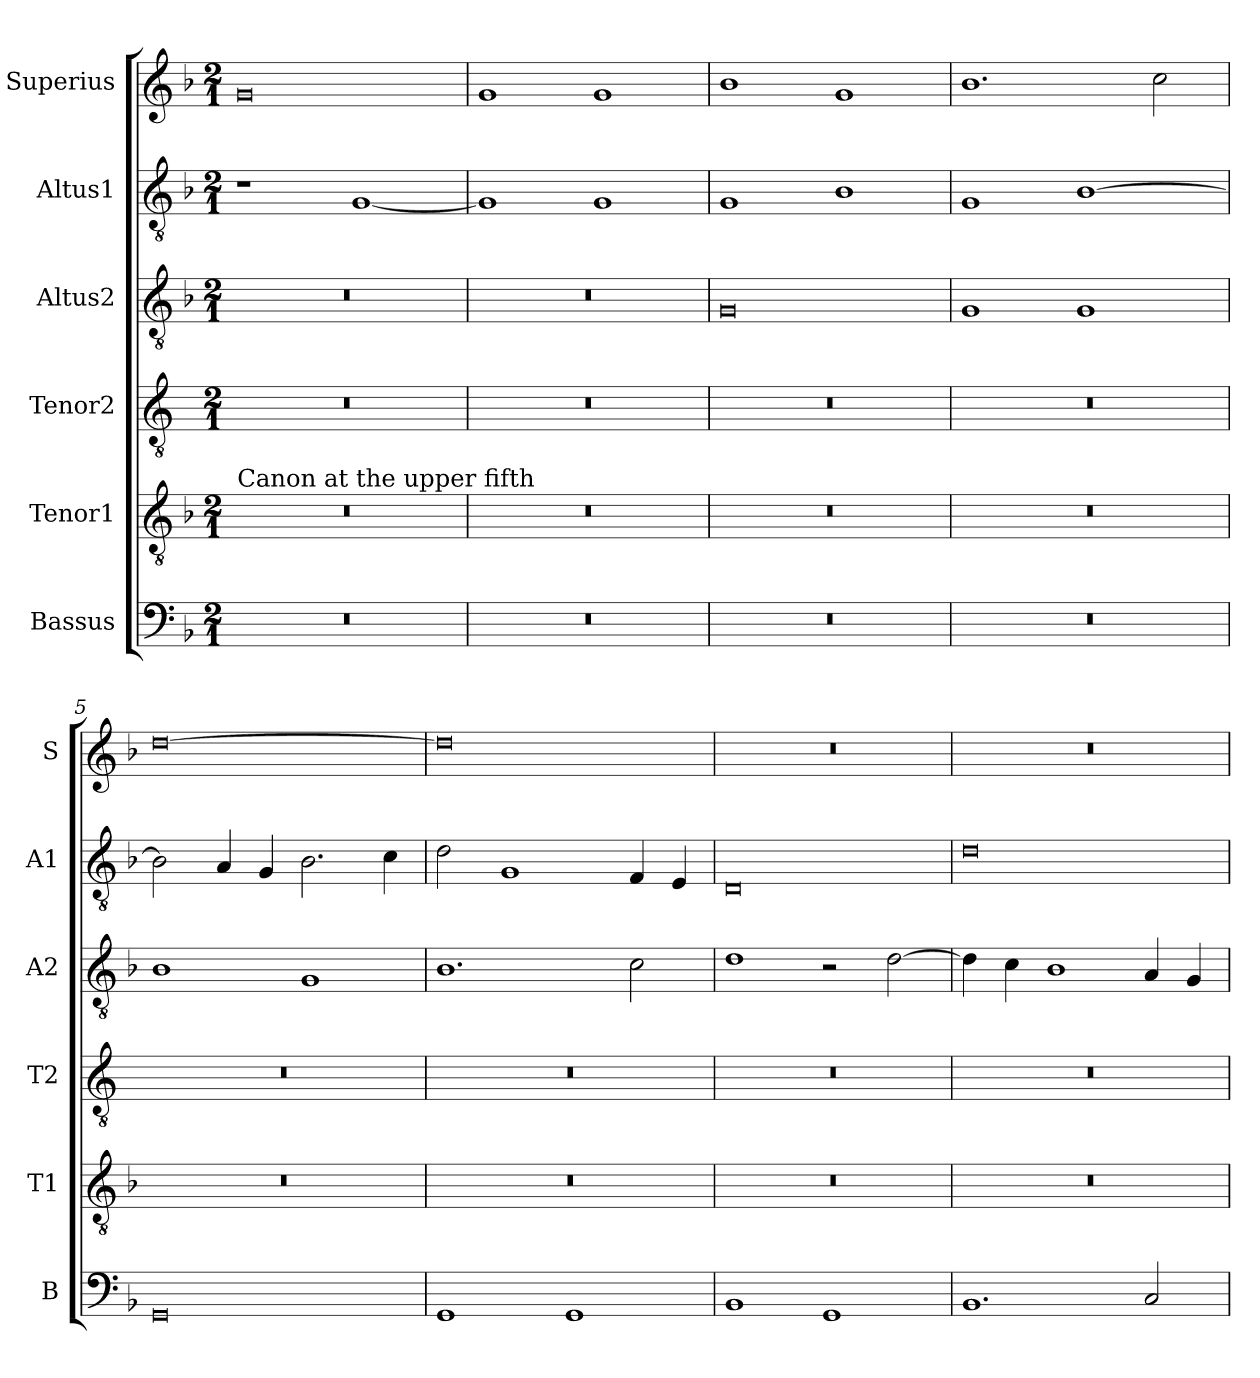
**kern	**kern	**kern	**kern	**kern	**kern
*part6	*part5	*part4	*part3	*part2	*part1
*staff6	*staff5	*staff4	*staff3	*staff2	*staff1
*I"Bassus	*I"Tenor1	*I"Tenor2	*I"Altus2	*I"Altus1	*I"Superius
*I'B	*I'T1	*I'T2	*I'A2	*I'A1	*I'S
*clefF4	*clefGv2	*clefGv2	*clefGv2	*clefGv2	*clefG2
*k[b-]	*k[b-]	*k[]	*k[b-]	*k[b-]	*k[b-]
*M2/1	*M2/1	*M2/1	*M2/1	*M2/1	*M2/1
=1	=1	=1	=1	=1	=1
!	!LO:TX:a:t=Canon at the upper fifth	!	!	!	!
0r	0r	0r	0r	1r	0g
.	.	.	.	[1G	.
=2	=2	=2	=2	=2	=2
0r	0r	0r	0r	1G]	1g
.	.	.	.	1G	1g
=3	=3	=3	=3	=3	=3
0r	0r	0r	0G	1G	1b-
.	.	.	.	1B-	1g
=4	=4	=4	=4	=4	=4
0r	0r	0r	1G	1G	1.b-
.	.	.	1G	[1B-	.
.	.	.	.	.	2cc\
=5	=5	=5	=5	=5	=5
0GG	0r	0r	1B-	2B-\]	[0dd
.	.	.	.	4A/	.
.	.	.	.	4G/	.
.	.	.	1G	2.B-\	.
.	.	.	.	4c\	.
=6	=6	=6	=6	=6	=6
1GG	0r	0r	1.B-	2d\	0dd]
.	.	.	.	1G	.
1GG	.	.	.	.	.
.	.	.	2c\	4F/	.
.	.	.	.	4E/	.
=7	=7	=7	=7	=7	=7
1BB-	0r	0r	1d	0D	0r
1GG	.	.	2r	.	.
.	.	.	[2d\	.	.
=8	=8	=8	=8	=8	=8
1.BB-	0r	0r	4d\]	0d	0r
.	.	.	4c\	.	.
.	.	.	1B-	.	.
2C/	.	.	4A/	.	.
.	.	.	4G/	.	.
=	=	=	=	=	=
*-	*-	*-	*-	*-	*-
